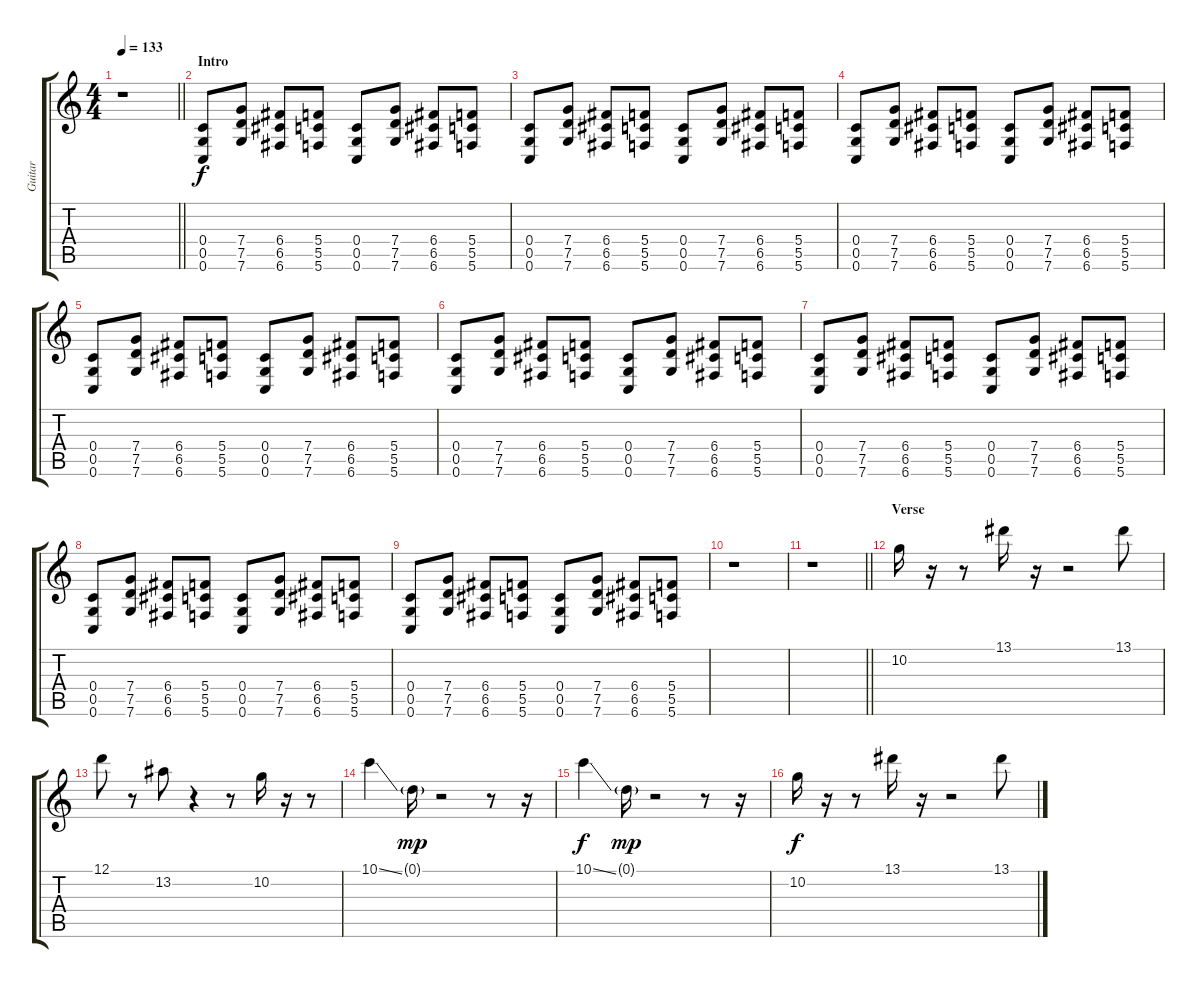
\track ("Guitar" "Guitar") {instrument distortionguitar}
\staff {score tabs}
\tuning (D4 A3 F3 C3 G2 C2) {hide}
\ts (4 4)
\tempo 133
\clef g2
\barLineRight lightlight
\ks c
r.1{dy f instrument distortionguitar} |
\section ("" "Intro")
(0.4 0.5 0.6).8 (7.4 7.5 7.6).8 (6.4 6.5 6.6).8 (5.4 5.5 5.6).8 (0.4 0.5 0.6).8 (7.4 7.5 7.6).8 (6.4 6.5 6.6).8 (5.4 5.5 5.6).8 |
(0.4 0.5 0.6).8 (7.4 7.5 7.6).8 (6.4 6.5 6.6).8 (5.4 5.5 5.6).8 (0.4 0.5 0.6).8 (7.4 7.5 7.6).8 (6.4 6.5 6.6).8 (5.4 5.5 5.6).8 |
(0.4 0.5 0.6).8 (7.4 7.5 7.6).8 (6.4 6.5 6.6).8 (5.4 5.5 5.6).8 (0.4 0.5 0.6).8 (7.4 7.5 7.6).8 (6.4 6.5 6.6).8 (5.4 5.5 5.6).8 |
(0.4 0.5 0.6).8 (7.4 7.5 7.6).8 (6.4 6.5 6.6).8 (5.4 5.5 5.6).8 (0.4 0.5 0.6).8 (7.4 7.5 7.6).8 (6.4 6.5 6.6).8 (5.4 5.5 5.6).8 |
(0.4 0.5 0.6).8 (7.4 7.5 7.6).8 (6.4 6.5 6.6).8 (5.4 5.5 5.6).8 (0.4 0.5 0.6).8 (7.4 7.5 7.6).8 (6.4 6.5 6.6).8 (5.4 5.5 5.6).8 |
(0.4 0.5 0.6).8 (7.4 7.5 7.6).8 (6.4 6.5 6.6).8 (5.4 5.5 5.6).8 (0.4 0.5 0.6).8 (7.4 7.5 7.6).8 (6.4 6.5 6.6).8 (5.4 5.5 5.6).8 |
(0.4 0.5 0.6).8 (7.4 7.5 7.6).8 (6.4 6.5 6.6).8 (5.4 5.5 5.6).8 (0.4 0.5 0.6).8 (7.4 7.5 7.6).8 (6.4 6.5 6.6).8 (5.4 5.5 5.6).8 |
(0.4 0.5 0.6).8 (7.4 7.5 7.6).8 (6.4 6.5 6.6).8 (5.4 5.5 5.6).8 (0.4 0.5 0.6).8 (7.4 7.5 7.6).8 (6.4 6.5 6.6).8 (5.4 5.5 5.6).8 |
r.1 |
\barLineRight lightlight
r.1 |
\section ("" "Verse")
10.2.16 r.16 r.8 13.1.16 r.16 r.2 13.1.8 |
12.1.8 r.8 13.2.8 r.4 r.8 10.2.16 r.16 r.8 |
10.1{ss}.4 0.1{g}.16{dy mp} r.2 r.8 r.16 |
10.1{ss}.4{dy f} 0.1{g}.16{dy mp} r.2 r.8 r.16 |
10.2.16{dy f} r.16 r.8 13.1.16 r.16 r.2 13.1.8
